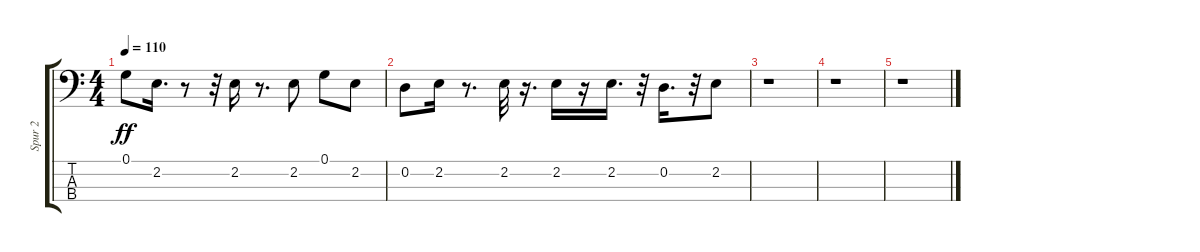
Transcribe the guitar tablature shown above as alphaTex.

\track ("Spur 2" "Spur 2") {instrument fretlessbass}
\staff {score tabs}
\tuning (G2 D2 A1 E1) {hide}
\ts (4 4)
\tempo 110
\clef f4
\ks c
0.1.8{dy ff} 2.2.16{d} r.8 r.32 2.2.16 r.8{d} 2.2.8 0.1.8 2.2.8 |
0.2.8 2.2.16 r.8{d} 2.2.32 r.16{d} 2.2.16 r.16 2.2.16{d} r.32 0.2.16{d} r.32 2.2.8 |
r.1 |
r.1 |
r.1
